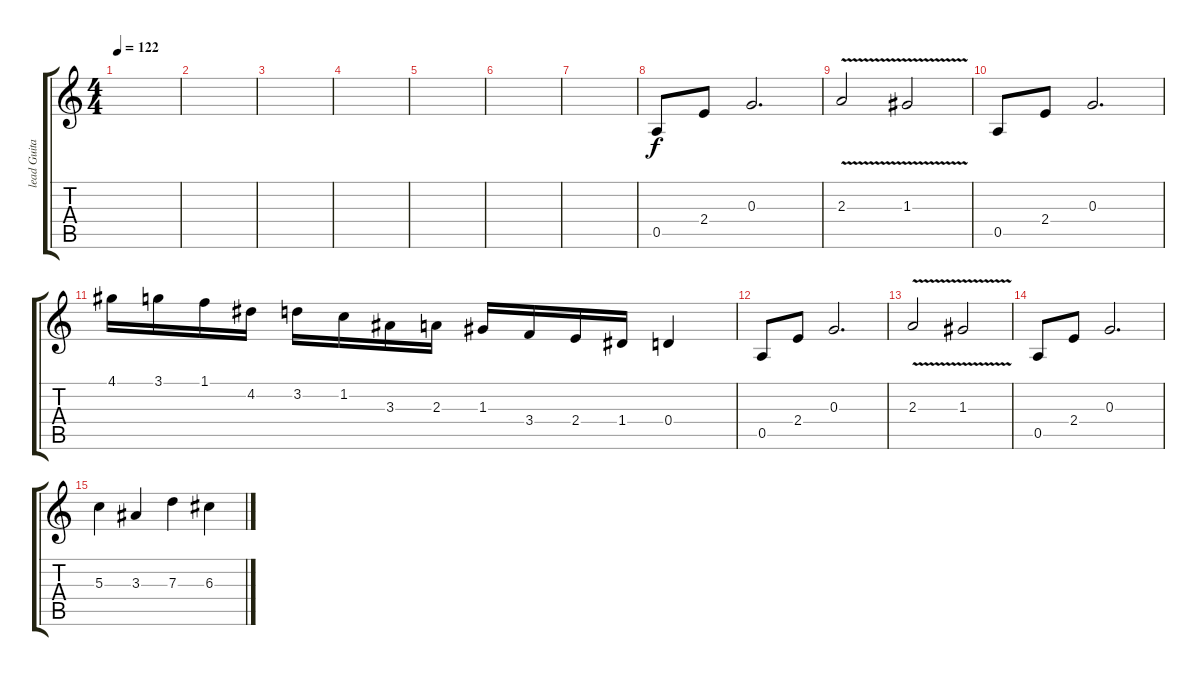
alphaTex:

\track ("lead Guitar" "lead Guita") {instrument distortionguitar}
\staff {score tabs}
\tuning (E4 B3 G3 D3 A2 E2) {hide}
\ts (4 4)
\tempo 122
\clef g2
\ks c
|
|
|
|
|
|
|
0.5.8{volume 11 instrument electricguitarclean} 2.4.8 0.3.2{d} |
2.3{v}.2 1.3{v}.2 |
0.5.8 2.4.8 0.3.2{d} |
4.1.16 3.1.16 1.1.16 4.2.16 3.2.16 1.2.16 3.3.16 2.3.16 1.3.16 3.4.16 2.4.16 1.4.16 0.4.4 |
0.5.8 2.4.8 0.3.2{d} |
2.3{v}.2 1.3{v}.2 |
0.5.8 2.4.8 0.3.2{d} |
5.3.4 3.3.4 7.3.4 6.3.4
